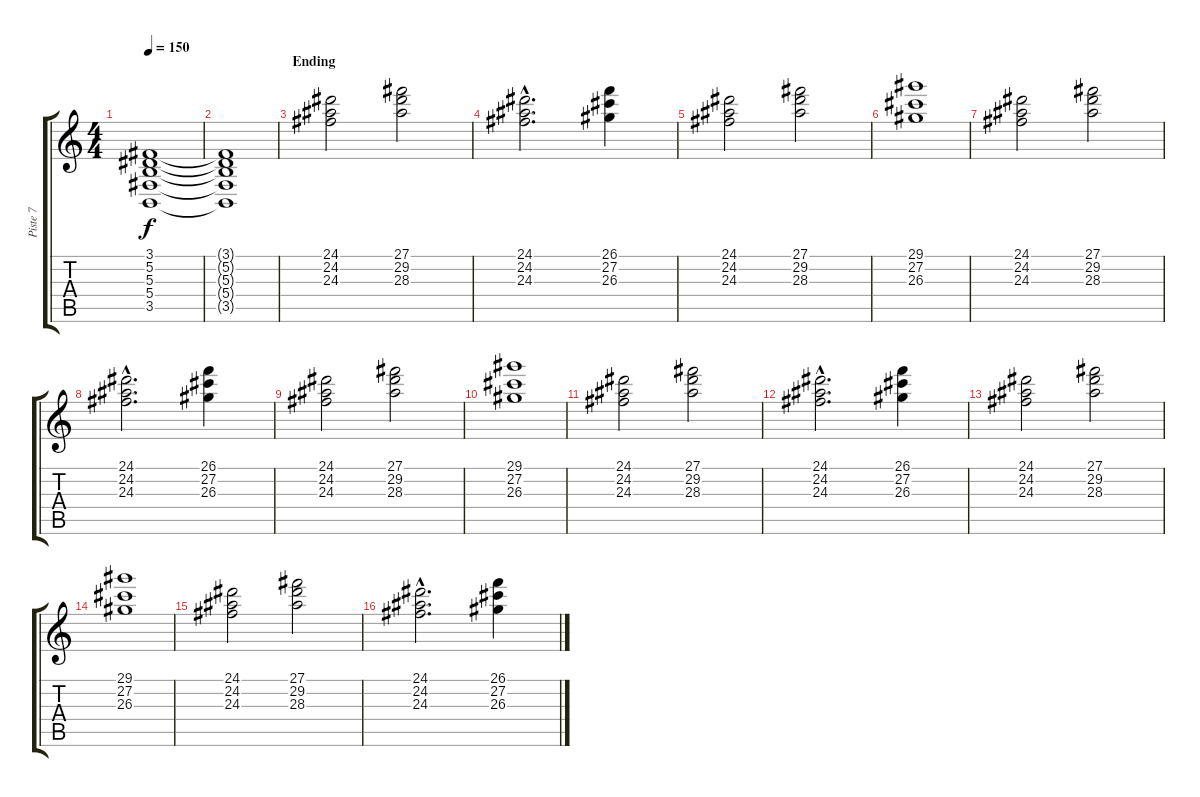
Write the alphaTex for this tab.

\track ("Piste 7" "Piste 7") {instrument brasssection}
\staff {score tabs}
\tuning (Eb4 Bb3 Gb3 Db3 Ab2 Eb2) {hide}
\ts (4 4)
\tempo 150
\clef g2
\ks c
(3.1 5.2 5.3 5.4 3.5).1{dy f} |
(3.1{t} 5.2{t} 5.3{t} 5.4{t} 3.5{t}).1 |
\section ("" "Ending")
(24.1 24.2 24.3).2 (27.1 29.2 28.3).2 |
(24.1{hac} 24.2{hac} 24.3{hac}).2{d} (26.1 27.2 26.3).4 |
(24.1 24.2 24.3).2 (27.1 29.2 28.3).2 |
(29.1 27.2 26.3).1 |
(24.1 24.2 24.3).2 (27.1 29.2 28.3).2 |
(24.1{hac} 24.2{hac} 24.3{hac}).2{d} (26.1 27.2 26.3).4 |
(24.1 24.2 24.3).2 (27.1 29.2 28.3).2 |
(29.1 27.2 26.3).1 |
(24.1 24.2 24.3).2 (27.1 29.2 28.3).2 |
(24.1{hac} 24.2{hac} 24.3{hac}).2{d} (26.1 27.2 26.3).4 |
(24.1 24.2 24.3).2 (27.1 29.2 28.3).2 |
(29.1 27.2 26.3).1 |
(24.1 24.2 24.3).2 (27.1 29.2 28.3).2 |
(24.1{hac} 24.2{hac} 24.3{hac}).2{d} (26.1 27.2 26.3).4
